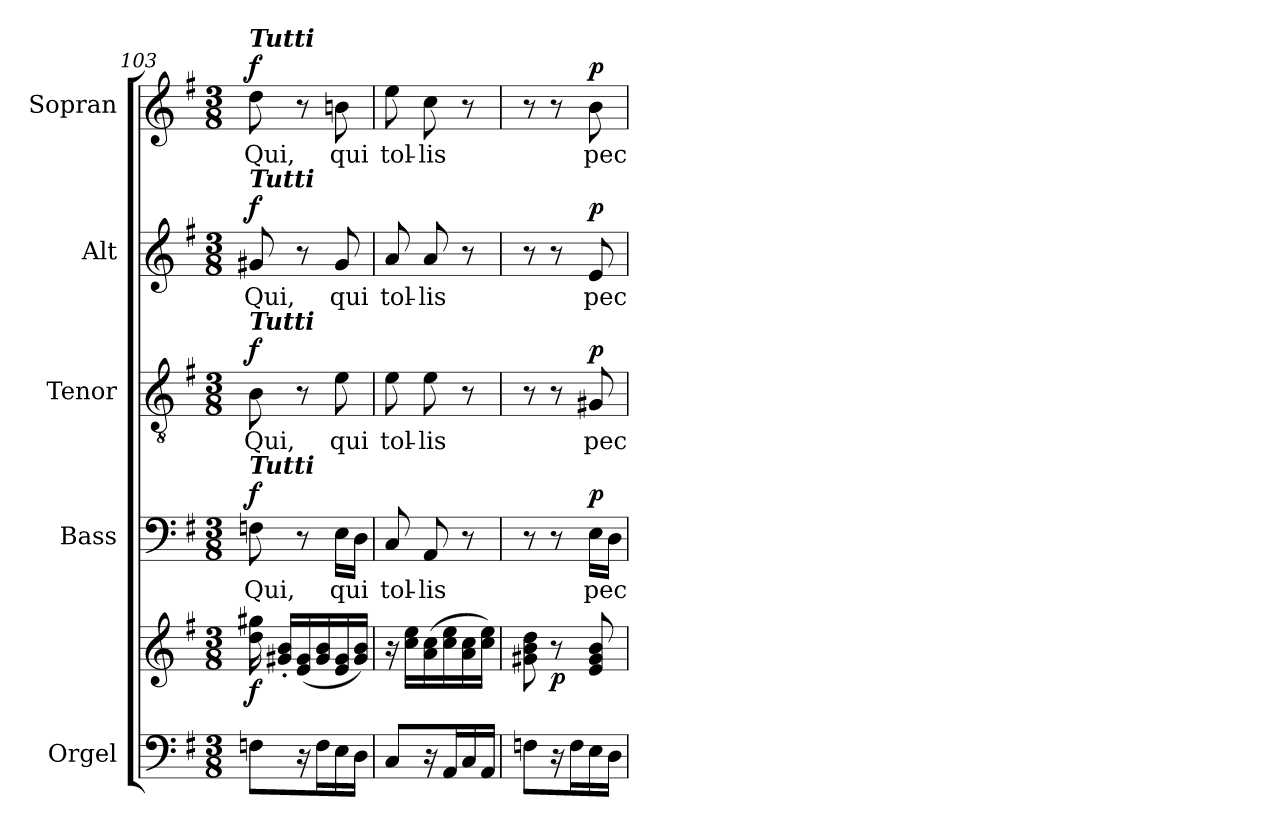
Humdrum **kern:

**kern	**kern	**dynam	**kern	**text	**dynam	**kern	**text	**dynam	**kern	**text	**dynam	**kern	**text	**dynam
*part5	*part5	*part5	*part4	*part4	*part4	*part3	*part3	*part3	*part2	*part2	*part2	*part1	*part1	*part1
*staff6	*staff5	*staff5/6	*staff4	*staff4	*staff4	*staff3	*staff3	*staff3	*staff2	*staff2	*staff2	*staff1	*staff1	*staff1
*I"Orgel	*	*	*I"Bass	*	*	*I"Tenor	*	*	*I"Alt	*	*	*I"Sopran	*	*
*I'Org.	*	*	*I'B.	*	*	*I'T.	*	*	*I'A.	*	*	*I'S.	*	*
*clefF4	*clefG2	*	*clefF4	*	*	*clefGv2	*	*	*clefG2	*	*	*clefG2	*	*
*k[f#]	*k[f#]	*	*k[f#]	*	*	*k[f#]	*	*	*k[f#]	*	*	*k[f#]	*	*
*G:	*G:	*	*G:	*	*	*G:	*	*	*G:	*	*	*G:	*	*
*M3/8	*M3/8	*	*M3/8	*	*	*M3/8	*	*	*M3/8	*	*	*M3/8	*	*
=103	=103	=103	=103	=103	=103	=103	=103	=103	=103	=103	=103	=103	=103	=103
!	!	!	!	!	!	!	!	!	!	!	!	!LO:TX:a:Bi:t=Tutti	!	!
!	!	!	!	!	!	!	!	!	!LO:TX:a:Bi:t=Tutti	!	!	!	!	!
!	!	!	!	!	!	!LO:TX:a:Bi:t=Tutti	!	!	!	!	!	!	!	!
!	!	!	!LO:TX:a:Bi:t=Tutti	!	!	!	!	!	!	!	!	!	!	!
!	!	!LO:DY:b	!	!LO:LY:b	!LO:DY:a	!	!LO:LY:b	!LO:DY:a	!	!LO:LY:b	!LO:DY:a	!	!LO:LY:b	!LO:DY:a
8Fn\L	16dd\ 16gg#X\	f	8Fn\	Qui,	f	8B\	Qui,	f	8g#X/	Qui,	f	8dd\	Qui,	f
.	16g#X/'< 16b/'<LL	.	.	.	.	.	.	.	.	.	.	.	.	.
16r	(<16e/ 16g#/	.	8r	.	.	8r	.	.	8r	.	.	8r	.	.
16F\L	16g#/ 16b/	.	.	.	.	.	.	.	.	.	.	.	.	.
!	!	!	!	!LO:LY:b	!	!	!LO:LY:b	!	!	!LO:LY:b	!	!	!LO:LY:b	!
16E\	16e/ 16g#/	.	16E\LL	qui	.	8e\	qui	.	8g#/	qui	.	8bn\	qui	.
16D\JJ	16g#/ 16b/JJ)	.	16D\JJ	.	.	.	.	.	.	.	.	.	.	.
=104	=104	=104	=104	=104	=104	=104	=104	=104	=104	=104	=104	=104	=104	=104
!	!	!	!	!LO:LY:b	!	!	!LO:LY:b	!	!	!LO:LY:b	!	!	!LO:LY:b	!
8C/L	16r	.	8C/	tol-	.	8e\	tol-	.	8a/	tol-	.	8ee\	tol-	.
.	16cc\ 16ee\LL	.	.	.	.	.	.	.	.	.	.	.	.	.
!	!	!	!	!LO:LY:b	!	!	!LO:LY:b	!	!	!LO:LY:b	!	!	!LO:LY:b	!
16r	(>16a\ 16cc\	.	8AA/	-lis	.	8e\	-lis	.	8a/	-lis	.	8cc\	-lis	.
16AA/L	16cc\ 16ee\	.	.	.	.	.	.	.	.	.	.	.	.	.
16C/	16a\ 16cc\	.	8r	.	.	8r	.	.	8r	.	.	8r	.	.
16AA/JJ	16cc\ 16ee\JJ)	.	.	.	.	.	.	.	.	.	.	.	.	.
=105	=105	=105	=105	=105	=105	=105	=105	=105	=105	=105	=105	=105	=105	=105
8Fn\L	8g#X\ 8b\ 8dd\	.	8r	.	.	8r	.	.	8r	.	.	8r	.	.
!	!	!LO:DY:b	!	!	!	!	!	!	!	!	!	!	!	!
16r	8r	p	8r	.	.	8r	.	.	8r	.	.	8r	.	.
16F\L	.	.	.	.	.	.	.	.	.	.	.	.	.	.
!	!	!	!	!LO:LY:b	!LO:DY:a	!	!LO:LY:b	!LO:DY:a	!	!LO:LY:b	!LO:DY:a	!	!LO:LY:b	!LO:DY:a
16E\	8e/ 8g#/ 8b/	.	16E\LL	pec-	p	8G#X/	pec-	p	8e/	pec-	p	8b\	pec-	p
16D\JJ	.	.	16D\JJ	.	.	.	.	.	.	.	.	.	.	.
=	=	=	=	=	=	=	=	=	=	=	=	=	=	=
*-	*-	*-	*-	*-	*-	*-	*-	*-	*-	*-	*-	*-	*-	*-
